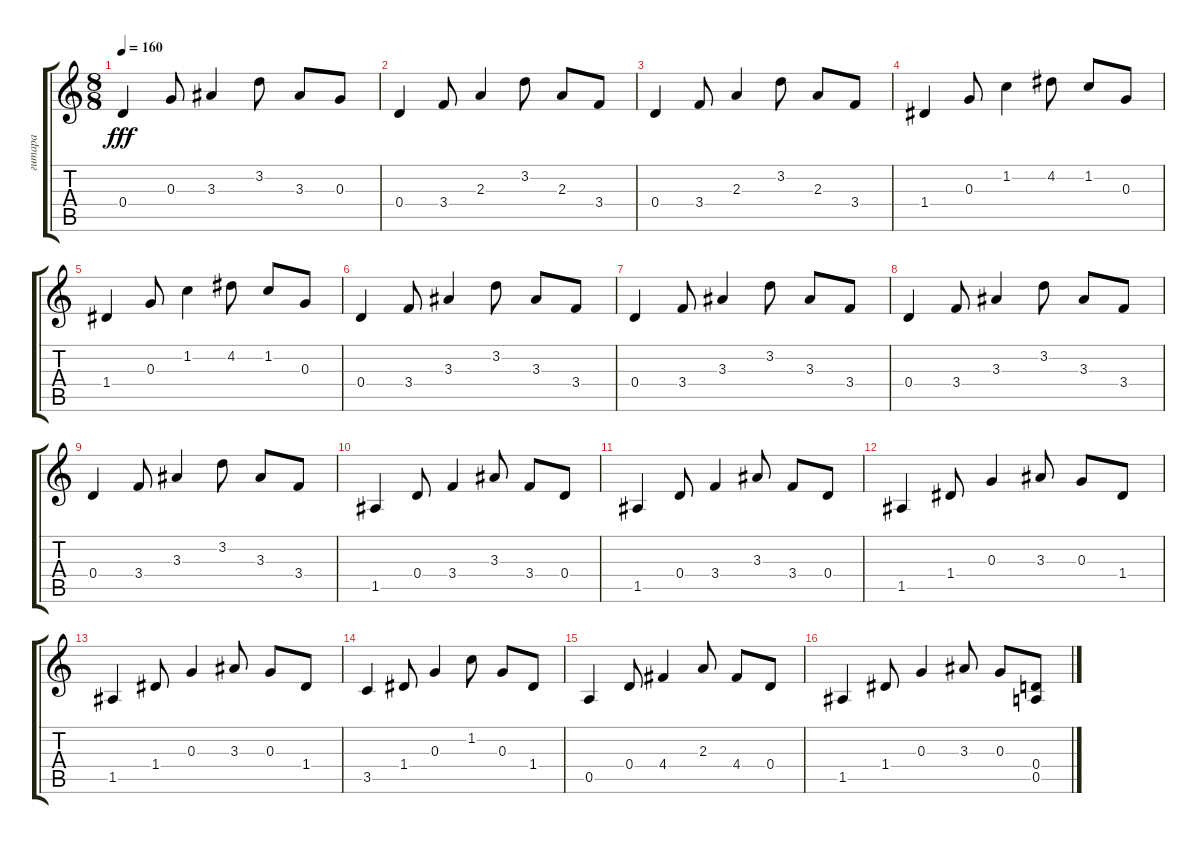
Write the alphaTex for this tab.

\track ("гитара" "гитара") {instrument acousticguitarsteel}
\staff {score tabs}
\tuning (E4 B3 G3 D3 A2 E2) {hide}
\ts (8 8)
\tempo 160
\clef g2
\ks c
0.4.4{dy fff} 0.3.8 3.3.4 3.2.8 3.3.8 0.3.8 |
0.4.4 3.4.8 2.3.4 3.2.8 2.3.8 3.4.8 |
0.4.4 3.4.8 2.3.4 3.2.8 2.3.8 3.4.8 |
1.4.4 0.3.8 1.2.4 4.2.8 1.2.8 0.3.8 |
1.4.4 0.3.8 1.2.4 4.2.8 1.2.8 0.3.8 |
0.4.4 3.4.8 3.3.4 3.2.8 3.3.8 3.4.8 |
0.4.4 3.4.8 3.3.4 3.2.8 3.3.8 3.4.8 |
0.4.4 3.4.8 3.3.4 3.2.8 3.3.8 3.4.8 |
0.4.4 3.4.8 3.3.4 3.2.8 3.3.8 3.4.8 |
1.5.4 0.4.8 3.4.4 3.3.8 3.4.8 0.4.8 |
1.5.4 0.4.8 3.4.4 3.3.8 3.4.8 0.4.8 |
1.5.4 1.4.8 0.3.4 3.3.8 0.3.8 1.4.8 |
1.5.4 1.4.8 0.3.4 3.3.8 0.3.8 1.4.8 |
3.5.4 1.4.8 0.3.4 1.2.8 0.3.8 1.4.8 |
0.5.4 0.4.8 4.4.4 2.3.8 4.4.8 0.4.8 |
1.5.4 1.4.8 0.3.4 3.3.8 0.3.8 (0.4 0.5).8
